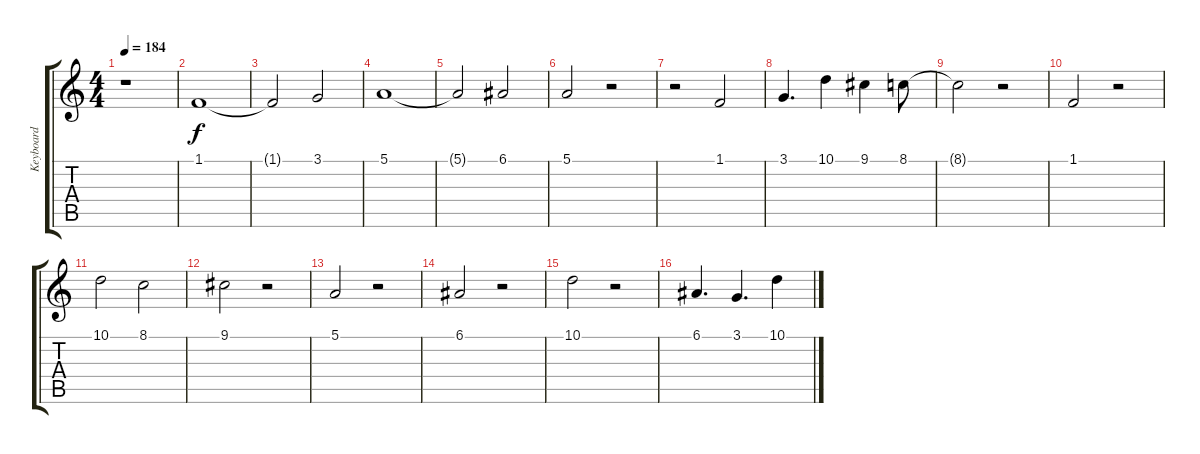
\track ("Keyboard" "Keyboard") {instrument synthvoice}
\staff {score tabs}
\tuning (E4 B3 G3 D3 A2 E2) {hide}
\ts (4 4)
\tempo 184
\clef g2
\ks c
r.1{dy f} |
1.1.1 |
1.1{t}.2 3.1.2 |
5.1.1 |
5.1{t}.2 6.1.2 |
5.1.2 r.2 |
r.2 1.1.2 |
3.1.4{d} 10.1.4 9.1.4 8.1.8 |
8.1{t}.2 r.2 |
1.1.2 r.2 |
10.1.2 8.1.2 |
9.1.2 r.2 |
5.1.2 r.2 |
6.1.2 r.2 |
10.1.2 r.2 |
6.1.4{d} 3.1.4{d} 10.1.4
